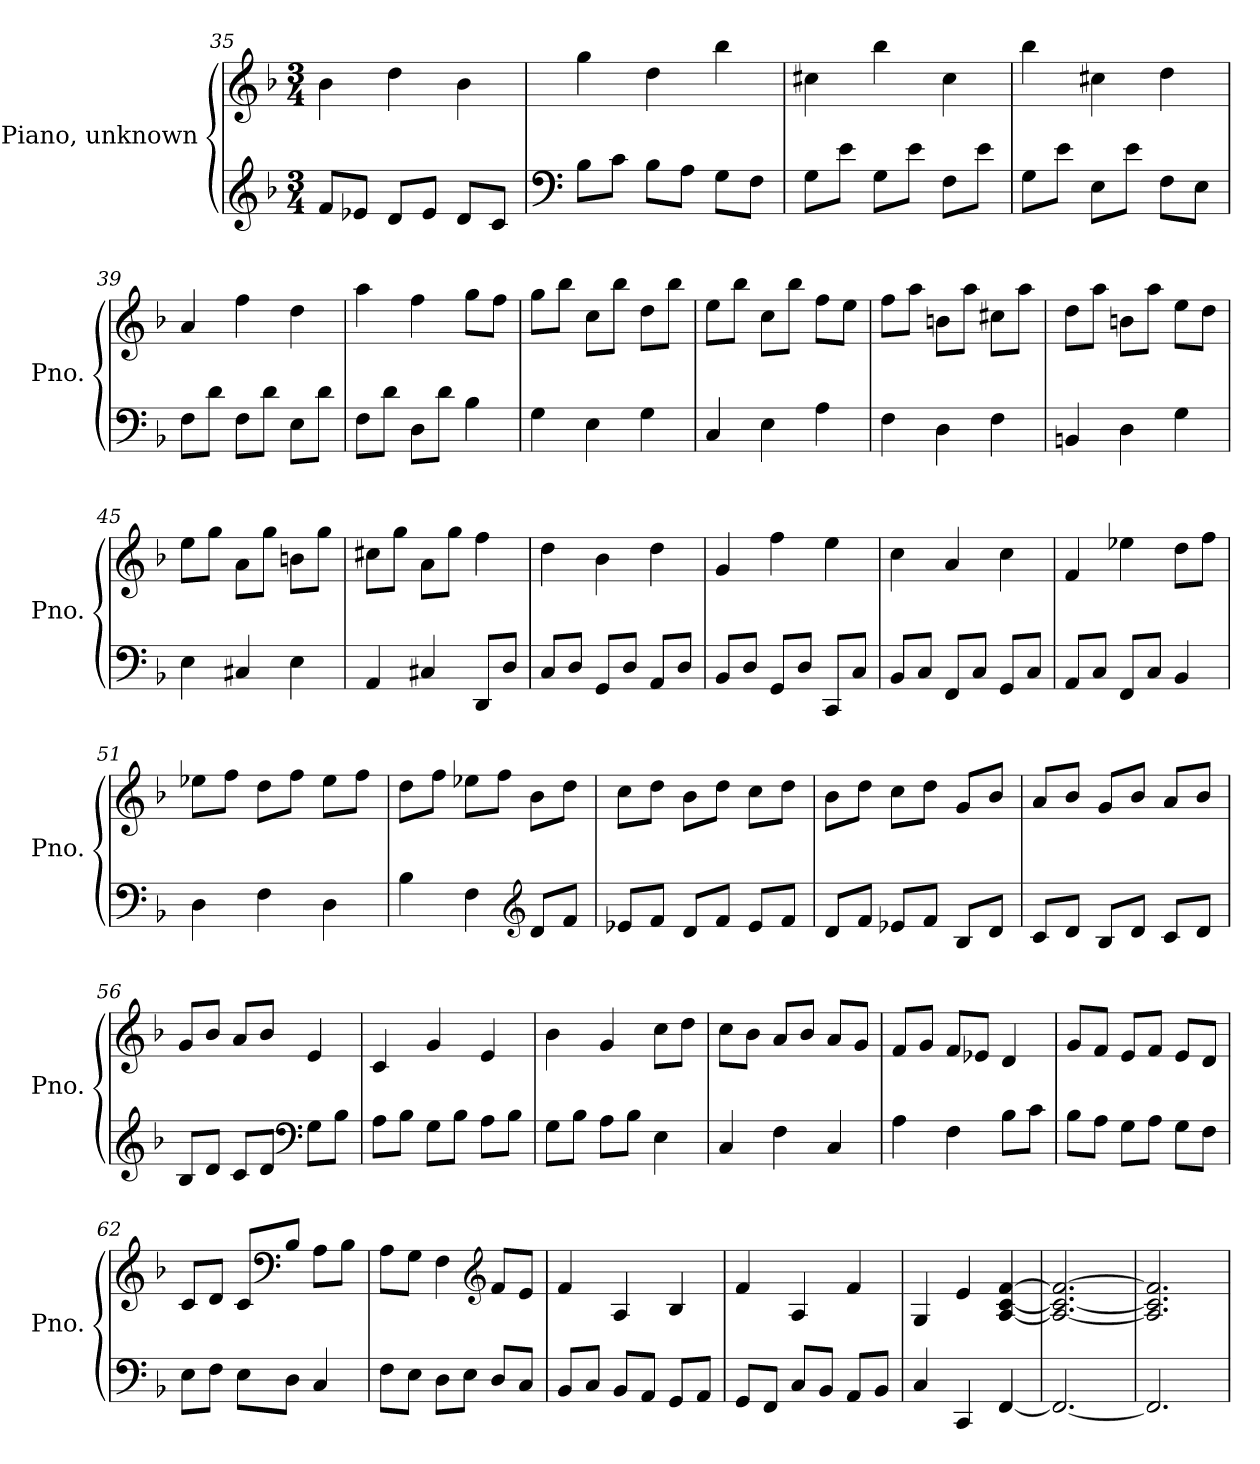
**kern	**kern
*part1	*part1
*staff2	*staff1
*I"Piano, unknown	*
*I'Pno.	*
*clefG2	*clefG2
*k[b-]	*k[b-]
*M3/4	*M3/4
=35	=35
8f/L	4b-\
8e-X/J	.
8d/L	4dd\
8e-/J	.
8d/L	4b-\
8c/J	.
=36	=36
*clefF4	*
8B-\L	4gg\
8c\J	.
8B-\L	4dd\
8A\J	.
8G\L	4bb-\
8F\J	.
!!LO:PB:g=z
=37	=37
8G\L	4cc#X\
8e\J	.
8G\L	4bb-\
8e\J	.
8F\L	4cc#\
8e\J	.
=38	=38
8G\L	4bb-\
8e\J	.
8E\L	4cc#X\
8e\J	.
8F\L	4dd\
8E\J	.
=39	=39
8F\L	4a/
8d\J	.
8F\L	4ff\
8d\J	.
8E\L	4dd\
8d\J	.
=40	=40
8F\L	4aa\
8d\J	.
8D\L	4ff\
8d\J	.
4B-\	8gg\L
.	8ff\J
=41	=41
4G\	8gg\L
.	8bb-\J
4E\	8cc\L
.	8bb-\J
4G\	8dd\L
.	8bb-\J
=42	=42
4C/	8ee\L
.	8bb-\J
4E\	8cc\L
.	8bb-\J
4A\	8ff\L
.	8ee\J
!!LO:LB:g=z
=43	=43
4F\	8ff\L
.	8aa\J
4D\	8bn\L
.	8aa\J
4F\	8cc#X\L
.	8aa\J
=44	=44
4BBn/	8dd\L
.	8aa\J
4D\	8bn\L
.	8aa\J
4G\	8ee\L
.	8dd\J
=45	=45
4E\	8ee\L
.	8gg\J
4C#X/	8a\L
.	8gg\J
4E\	8bn\L
.	8gg\J
=46	=46
4AA/	8cc#X\L
.	8gg\J
4C#X/	8a\L
.	8gg\J
8DD/L	4ff\
8D/J	.
=47	=47
8C/L	4dd\
8D/J	.
8GG/L	4b-\
8D/J	.
8AA/L	4dd\
8D/J	.
=48	=48
8BB-/L	4g/
8D/J	.
8GG/L	4ff\
8D/J	.
8CC/L	4ee\
8C/J	.
!!LO:LB:g=z
=49	=49
8BB-/L	4cc\
8C/J	.
8FF/L	4a/
8C/J	.
8GG/L	4cc\
8C/J	.
=50	=50
8AA/L	4f/
8C/J	.
8FF/L	4ee-X\
8C/J	.
4BB-/	8dd\L
.	8ff\J
=51	=51
4D\	8ee-X\L
.	8ff\J
4F\	8dd\L
.	8ff\J
4D\	8ee-\L
.	8ff\J
=52	=52
4B-\	8dd\L
.	8ff\J
4F\	8ee-X\L
.	8ff\J
*clefG2	*
8d/L	8b-\L
8f/J	8dd\J
=53	=53
8e-X/L	8cc\L
8f/J	8dd\J
8d/L	8b-\L
8f/J	8dd\J
8e-/L	8cc\L
8f/J	8dd\J
=54	=54
8d/L	8b-\L
8f/J	8dd\J
8e-X/L	8cc\L
8f/J	8dd\J
8B-/L	8g/L
8d/J	8b-/J
!!LO:LB:g=z
=55	=55
8c/L	8a/L
8d/J	8b-/J
8B-/L	8g/L
8d/J	8b-/J
8c/L	8a/L
8d/J	8b-/J
=56	=56
8B-/L	8g/L
8d/J	8b-/J
8c/L	8a/L
8d/J	8b-/J
*clefF4	*
8G\L	4e/
8B-\J	.
=57	=57
8A\L	4c/
8B-\J	.
8G\L	4g/
8B-\J	.
8A\L	4e/
8B-\J	.
=58	=58
8G\L	4b-\
8B-\J	.
8A\L	4g/
8B-\J	.
4E\	8cc\L
.	8dd\J
=59	=59
4C/	8cc\L
.	8b-\J
4F\	8a/L
.	8b-/J
4C/	8a/L
.	8g/J
=60	=60
4A\	8f/L
.	8g/J
4F\	8f/L
.	8e-X/J
8B-\L	4d/
8c\J	.
!!LO:LB:g=z
=61	=61
8B-\L	8g/L
8A\J	8f/J
8G\L	8e/L
8A\J	8f/J
8G\L	8e/L
8F\J	8d/J
=62	=62
8E\L	8c/L
8F\J	8d/J
8E\L	8c/L
*	*clefF4
8D\J	8B-/J
4C/	8A\L
.	8B-\J
=63	=63
8F\L	8A\L
8E\J	8G\J
8D\L	4F\
8E\J	.
*	*clefG2
8D/L	8f/L
8C/J	8e/J
=64	=64
8BB-/L	4f/
8C/J	.
8BB-/L	4A/
8AA/J	.
8GG/L	4B-/
8AA/J	.
=65	=65
8GG/L	4f/
8FF/J	.
8C/L	4A/
8BB-/J	.
8AA/L	4f/
8BB-/J	.
=66	=66
4C/	4G/
4CC/	4e/
[4FF/	[4A/ [4c/ [4f/
=67	=67
2.FF/_	2.A/_ 2.c/_ 2.f/_
!!LO:LB:g=z
=68	=68
2.FF/]	2.A/] 2.c/] 2.f/]
=	=
*-	*-
